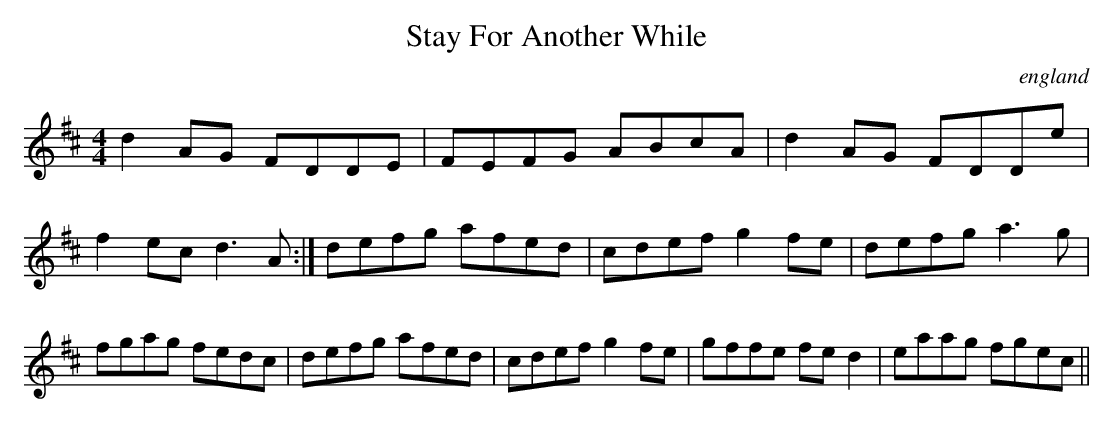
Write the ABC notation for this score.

X:1
T:Stay For Another While
O:england
M:4/4
L:1/8
K:D
d2AG FDDE | FEFG ABcA | d2AG FDDe | f2ec d3A :| defg afed | cdef g2fe |\
defg a3g  | fgag fedc | defg afed | cdef g2fe | gffe fed2 | eaag fgec ||
